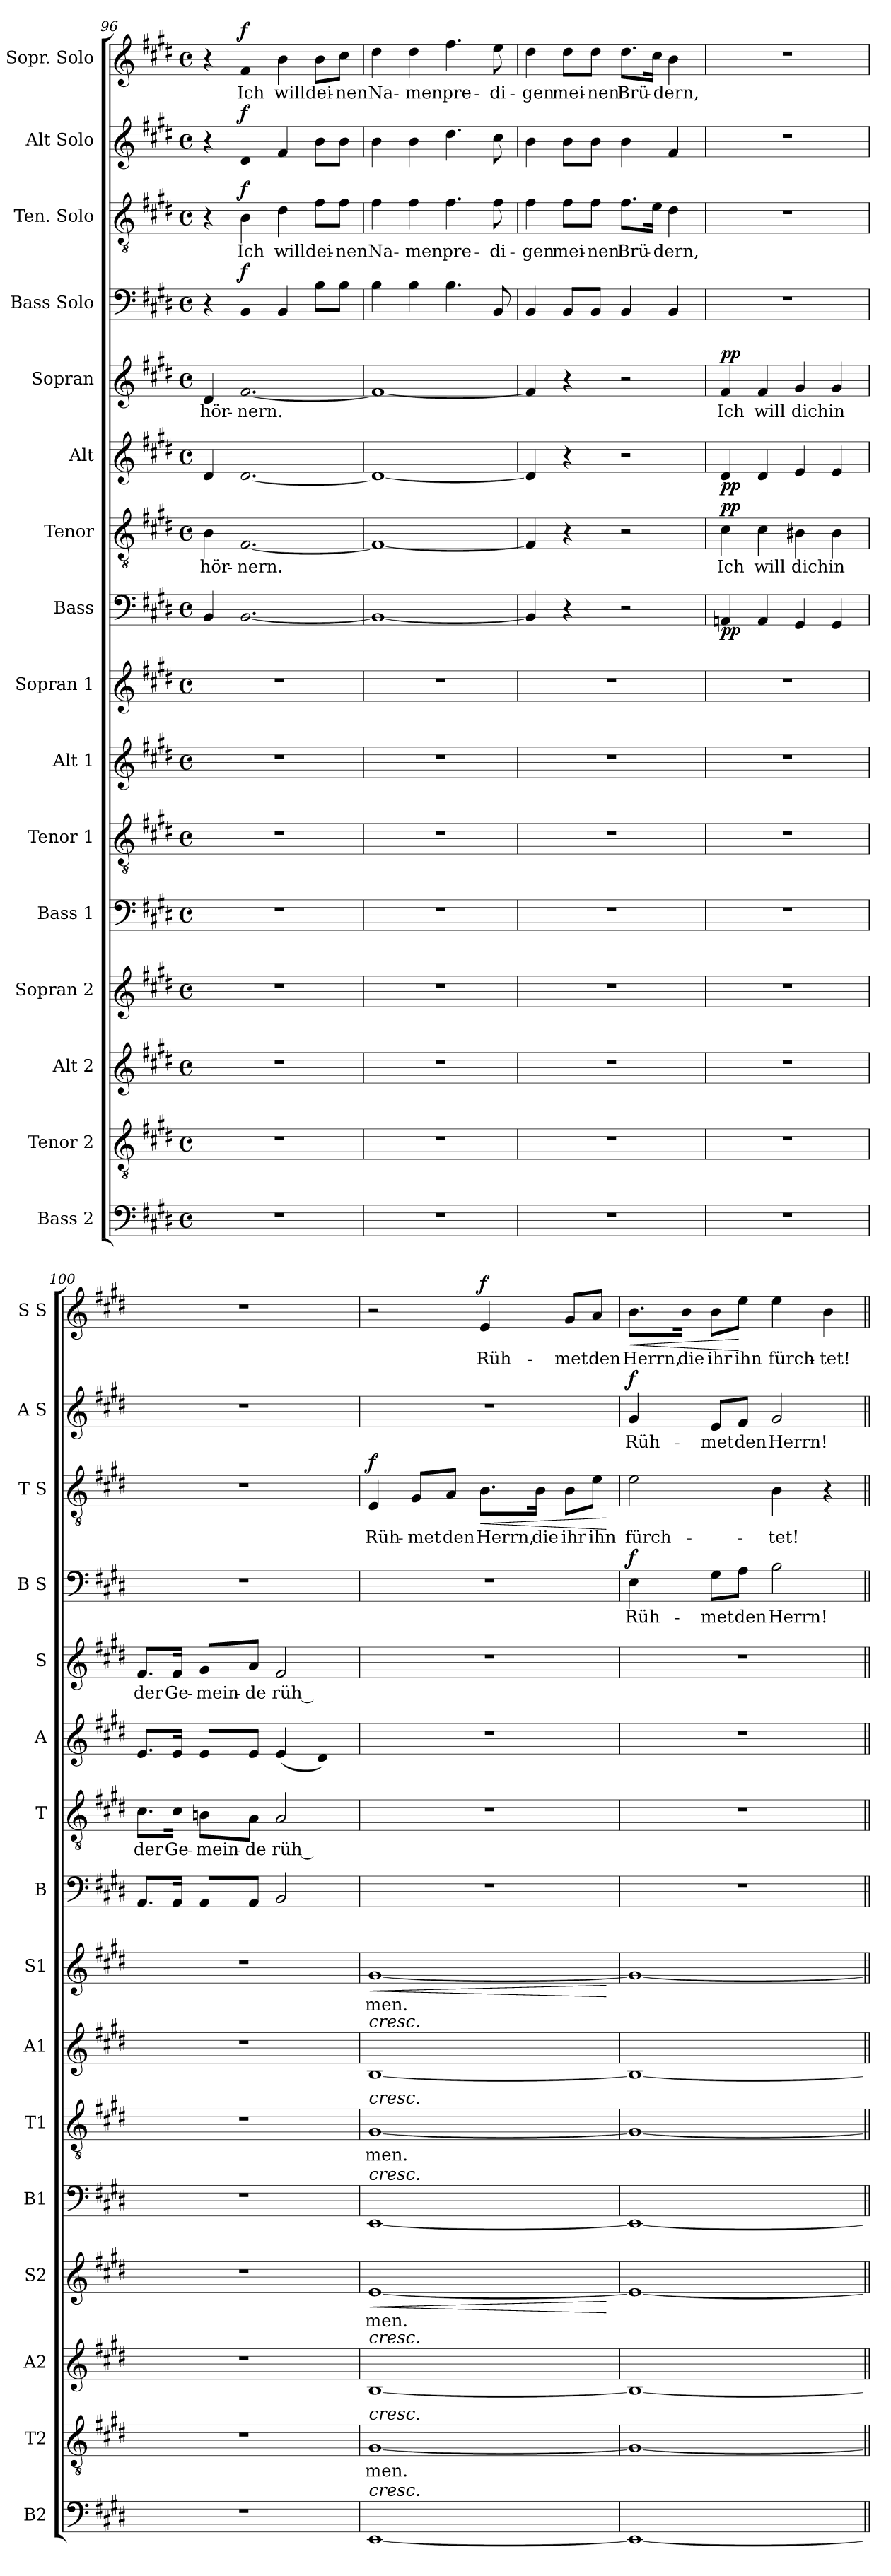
**kern	**kern	**text	**kern	**kern	**text	**dynam	**kern	**kern	**text	**kern	**kern	**text	**dynam	**kern	**dynam	**kern	**text	**dynam	**kern	**dynam	**kern	**text	**dynam	**kern	**text	**dynam	**kern	**text	**dynam	**kern	**text	**dynam	**kern	**text	**dynam
*part16	*part15	*part15	*part14	*part13	*part13	*part13	*part12	*part11	*part11	*part10	*part9	*part9	*part9	*part8	*part8	*part7	*part7	*part7	*part6	*part6	*part5	*part5	*part5	*part4	*part4	*part4	*part3	*part3	*part3	*part2	*part2	*part2	*part1	*part1	*part1
*staff16	*staff15	*staff15	*staff14	*staff13	*staff13	*staff13	*staff12	*staff11	*staff11	*staff10	*staff9	*staff9	*staff9	*staff8	*staff8	*staff7	*staff7	*staff7	*staff6	*staff6	*staff5	*staff5	*staff5	*staff4	*staff4	*staff4	*staff3	*staff3	*staff3	*staff2	*staff2	*staff2	*staff1	*staff1	*staff1
*I"Bass 2	*I"Tenor 2	*	*I"Alt 2	*I"Sopran 2	*	*	*I"Bass 1	*I"Tenor 1	*	*I"Alt 1	*I"Sopran 1	*	*	*I"Bass	*	*I"Tenor	*	*	*I"Alt	*	*I"Sopran	*	*	*I"Bass Solo	*	*	*I"Ten. Solo	*	*	*I"Alt Solo	*	*	*I"Sopr. Solo	*	*
*I'B2	*I'T2	*	*I'A2	*I'S2	*	*	*I'B1	*I'T1	*	*I'A1	*I'S1	*	*	*I'B	*	*I'T	*	*	*I'A	*	*I'S	*	*	*I'B S	*	*	*I'T S	*	*	*I'A S	*	*	*I'S S	*	*
*clefF4	*clefGv2	*	*clefG2	*clefG2	*	*	*clefF4	*clefGv2	*	*clefG2	*clefG2	*	*	*clefF4	*	*clefGv2	*	*	*clefG2	*	*clefG2	*	*	*clefF4	*	*	*clefGv2	*	*	*clefG2	*	*	*clefG2	*	*
*k[f#c#g#d#]	*k[f#c#g#d#]	*	*k[f#c#g#d#]	*k[f#c#g#d#]	*	*	*k[f#c#g#d#]	*k[f#c#g#d#]	*	*k[f#c#g#d#]	*k[f#c#g#d#]	*	*	*k[f#c#g#d#]	*	*k[f#c#g#d#]	*	*	*k[f#c#g#d#]	*	*k[f#c#g#d#]	*	*	*k[f#c#g#d#]	*	*	*k[f#c#g#d#]	*	*	*k[f#c#g#d#]	*	*	*k[f#c#g#d#]	*	*
*M4/4	*M4/4	*	*M4/4	*M4/4	*	*	*M4/4	*M4/4	*	*M4/4	*M4/4	*	*	*M4/4	*	*M4/4	*	*	*M4/4	*	*M4/4	*	*	*M4/4	*	*	*M4/4	*	*	*M4/4	*	*	*M4/4	*	*
*met(c)	*met(c)	*	*met(c)	*met(c)	*	*	*met(c)	*met(c)	*	*met(c)	*met(c)	*	*	*met(c)	*	*met(c)	*	*	*met(c)	*	*met(c)	*	*	*met(c)	*	*	*met(c)	*	*	*met(c)	*	*	*met(c)	*	*
=96	=96	=96	=96	=96	=96	=96	=96	=96	=96	=96	=96	=96	=96	=96	=96	=96	=96	=96	=96	=96	=96	=96	=96	=96	=96	=96	=96	=96	=96	=96	=96	=96	=96	=96	=96
!	!	!	!	!	!	!	!	!	!	!	!	!	!	!	!	!	!LO:LY:b	!	!	!	!	!LO:LY:b	!	!	!	!	!	!	!	!	!	!	!	!	!
1r	1r	.	1r	1r	.	.	1r	1r	.	1r	1r	.	.	4BB/	.	4B\	-hör-	.	4d#/	.	4d#/	-hör-	.	4r	.	.	4r	.	.	4r	.	.	4r	.	.
!	!	!	!	!	!	!	!	!	!	!	!	!	!	!	!	!	!LO:LY:b	!	!	!	!	!LO:LY:b	!	!	!	!LO:DY:b	!	!LO:LY:b	!LO:DY:b	!	!	!LO:DY:b	!	!LO:LY:b	!LO:DY:b
.	.	.	.	.	.	.	.	.	.	.	.	.	.	[2.BB/	.	[2.F#/	-nern.	.	[2.d#/	.	[2.f#/	-nern.	.	4BB/	.	f	4B\	Ich	f	4d#/	.	f	4f#/	Ich	f
!	!	!	!	!	!	!	!	!	!	!	!	!	!	!	!	!	!	!	!	!	!	!	!	!	!	!	!	!LO:LY:b	!	!	!	!	!	!LO:LY:b	!
.	.	.	.	.	.	.	.	.	.	.	.	.	.	.	.	.	.	.	.	.	.	.	.	4BB/	.	.	4d#\	will	.	4f#/	.	.	4b\	will	.
!	!	!	!	!	!	!	!	!	!	!	!	!	!	!	!	!	!	!	!	!	!	!	!	!	!	!	!	!LO:LY:b	!	!	!	!	!	!LO:LY:b	!
.	.	.	.	.	.	.	.	.	.	.	.	.	.	.	.	.	.	.	.	.	.	.	.	8B\L	.	.	8f#\L	dei-	.	8b\L	.	.	8b\L	dei-	.
!	!	!	!	!	!	!	!	!	!	!	!	!	!	!	!	!	!	!	!	!	!	!	!	!	!	!	!	!LO:LY:b	!	!	!	!	!	!LO:LY:b	!
.	.	.	.	.	.	.	.	.	.	.	.	.	.	.	.	.	.	.	.	.	.	.	.	8B\J	.	.	8f#\J	-nen	.	8b\J	.	.	8cc#\J	-nen	.
=97	=97	=97	=97	=97	=97	=97	=97	=97	=97	=97	=97	=97	=97	=97	=97	=97	=97	=97	=97	=97	=97	=97	=97	=97	=97	=97	=97	=97	=97	=97	=97	=97	=97	=97	=97
!	!	!	!	!	!	!	!	!	!	!	!	!	!	!	!	!	!	!	!	!	!	!	!	!	!	!	!	!LO:LY:b	!	!	!	!	!	!LO:LY:b	!
1r	1r	.	1r	1r	.	.	1r	1r	.	1r	1r	.	.	1BB_	.	1F#_	.	.	1d#_	.	1f#_	.	.	4B\	.	.	4f#\	Na-	.	4b\	.	.	4dd#\	Na-	.
!	!	!	!	!	!	!	!	!	!	!	!	!	!	!	!	!	!	!	!	!	!	!	!	!	!	!	!	!LO:LY:b	!	!	!	!	!	!LO:LY:b	!
.	.	.	.	.	.	.	.	.	.	.	.	.	.	.	.	.	.	.	.	.	.	.	.	4B\	.	.	4f#\	-men	.	4b\	.	.	4dd#\	-men	.
!	!	!	!	!	!	!	!	!	!	!	!	!	!	!	!	!	!	!	!	!	!	!	!	!	!	!	!	!LO:LY:b	!	!	!	!	!	!LO:LY:b	!
.	.	.	.	.	.	.	.	.	.	.	.	.	.	.	.	.	.	.	.	.	.	.	.	4.B\	.	.	4.f#\	pre-	.	4.dd#\	.	.	4.ff#\	pre-	.
!	!	!	!	!	!	!	!	!	!	!	!	!	!	!	!	!	!	!	!	!	!	!	!	!	!	!	!	!LO:LY:b	!	!	!	!	!	!LO:LY:b	!
.	.	.	.	.	.	.	.	.	.	.	.	.	.	.	.	.	.	.	.	.	.	.	.	8BB/	.	.	8f#\	-di-	.	8cc#\	.	.	8ee\	-di-	.
=98	=98	=98	=98	=98	=98	=98	=98	=98	=98	=98	=98	=98	=98	=98	=98	=98	=98	=98	=98	=98	=98	=98	=98	=98	=98	=98	=98	=98	=98	=98	=98	=98	=98	=98	=98
!	!	!	!	!	!	!	!	!	!	!	!	!	!	!	!	!	!	!	!	!	!	!	!	!	!	!	!	!LO:LY:b	!	!	!	!	!	!LO:LY:b	!
1r	1r	.	1r	1r	.	.	1r	1r	.	1r	1r	.	.	4BB/]	.	4F#/]	.	.	4d#/]	.	4f#/]	.	.	4BB/	.	.	4f#\	-gen	.	4b\	.	.	4dd#\	-gen	.
!	!	!	!	!	!	!	!	!	!	!	!	!	!	!	!	!	!	!	!	!	!	!	!	!	!	!	!	!LO:LY:b	!	!	!	!	!	!LO:LY:b	!
.	.	.	.	.	.	.	.	.	.	.	.	.	.	4r	.	4r	.	.	4r	.	4r	.	.	8BB/L	.	.	8f#\L	mei-	.	8b\L	.	.	8dd#\L	mei-	.
!	!	!	!	!	!	!	!	!	!	!	!	!	!	!	!	!	!	!	!	!	!	!	!	!	!	!	!	!LO:LY:b	!	!	!	!	!	!LO:LY:b	!
.	.	.	.	.	.	.	.	.	.	.	.	.	.	.	.	.	.	.	.	.	.	.	.	8BB/J	.	.	8f#\J	-nen	.	8b\J	.	.	8dd#\J	-nen	.
!	!	!	!	!	!	!	!	!	!	!	!	!	!	!	!	!	!	!	!	!	!	!	!	!	!	!	!	!LO:LY:b	!	!	!	!	!	!LO:LY:b	!
.	.	.	.	.	.	.	.	.	.	.	.	.	.	2r	.	2r	.	.	2r	.	2r	.	.	4BB/	.	.	8.f#\L	Brü-	.	4b\	.	.	8.dd#\L	Brü-	.
.	.	.	.	.	.	.	.	.	.	.	.	.	.	.	.	.	.	.	.	.	.	.	.	.	.	.	16e\Jk	.	.	.	.	.	16cc#\Jk	.	.
!	!	!	!	!	!	!	!	!	!	!	!	!	!	!	!	!	!	!	!	!	!	!	!	!	!	!	!	!LO:LY:b	!	!	!	!	!	!LO:LY:b	!
.	.	.	.	.	.	.	.	.	.	.	.	.	.	.	.	.	.	.	.	.	.	.	.	4BB/	.	.	4d#\	-dern,	.	4f#/	.	.	4b\	-dern,	.
!!LO:PB:g=z
=99	=99	=99	=99	=99	=99	=99	=99	=99	=99	=99	=99	=99	=99	=99	=99	=99	=99	=99	=99	=99	=99	=99	=99	=99	=99	=99	=99	=99	=99	=99	=99	=99	=99	=99	=99
!	!	!	!	!	!	!	!	!	!	!	!	!	!	!	!LO:DY:b	!	!LO:LY:b	!LO:DY:b	!	!LO:DY:b	!	!LO:LY:b	!LO:DY:b	!	!	!	!	!	!	!	!	!	!	!	!
1r	1r	.	1r	1r	.	.	1r	1r	.	1r	1r	.	.	4AAn/	pp	4c#\	Ich	pp	4d#/	pp	4f#/	Ich	pp	1r	.	.	1r	.	.	1r	.	.	1r	.	.
!	!	!	!	!	!	!	!	!	!	!	!	!	!	!	!	!	!LO:LY:b	!	!	!	!	!LO:LY:b	!	!	!	!	!	!	!	!	!	!	!	!	!
.	.	.	.	.	.	.	.	.	.	.	.	.	.	4AA/	.	4c#\	will	.	4d#/	.	4f#/	will	.	.	.	.	.	.	.	.	.	.	.	.	.
!	!	!	!	!	!	!	!	!	!	!	!	!	!	!	!	!	!LO:LY:b	!	!	!	!	!LO:LY:b	!	!	!	!	!	!	!	!	!	!	!	!	!
.	.	.	.	.	.	.	.	.	.	.	.	.	.	4GG#/	.	4B#X\	dich	.	4e/	.	4g#/	dich	.	.	.	.	.	.	.	.	.	.	.	.	.
!	!	!	!	!	!	!	!	!	!	!	!	!	!	!	!	!	!LO:LY:b	!	!	!	!	!LO:LY:b	!	!	!	!	!	!	!	!	!	!	!	!	!
.	.	.	.	.	.	.	.	.	.	.	.	.	.	4GG#/	.	4B#\	in	.	4e/	.	4g#/	in	.	.	.	.	.	.	.	.	.	.	.	.	.
=100	=100	=100	=100	=100	=100	=100	=100	=100	=100	=100	=100	=100	=100	=100	=100	=100	=100	=100	=100	=100	=100	=100	=100	=100	=100	=100	=100	=100	=100	=100	=100	=100	=100	=100	=100
!	!	!	!	!	!	!	!	!	!	!	!	!	!	!	!	!	!LO:LY:b	!	!	!	!	!LO:LY:b	!	!	!	!	!	!	!	!	!	!	!	!	!
1r	1r	.	1r	1r	.	.	1r	1r	.	1r	1r	.	.	8.AA/L	.	8.c#\L	der	.	8.e/L	.	8.f#/L	der	.	1r	.	.	1r	.	.	1r	.	.	1r	.	.
!	!	!	!	!	!	!	!	!	!	!	!	!	!	!	!	!	!LO:LY:b	!	!	!	!	!LO:LY:b	!	!	!	!	!	!	!	!	!	!	!	!	!
.	.	.	.	.	.	.	.	.	.	.	.	.	.	16AA/Jk	.	16c#\Jk	Ge-	.	16e/Jk	.	16f#/Jk	Ge-	.	.	.	.	.	.	.	.	.	.	.	.	.
!	!	!	!	!	!	!	!	!	!	!	!	!	!	!	!	!	!LO:LY:b	!	!	!	!	!LO:LY:b	!	!	!	!	!	!	!	!	!	!	!	!	!
.	.	.	.	.	.	.	.	.	.	.	.	.	.	8AA/L	.	8Bn\L	-mein-	.	8e/L	.	8g#/L	-mein-	.	.	.	.	.	.	.	.	.	.	.	.	.
!	!	!	!	!	!	!	!	!	!	!	!	!	!	!	!	!	!LO:LY:b	!	!	!	!	!LO:LY:b	!	!	!	!	!	!	!	!	!	!	!	!	!
.	.	.	.	.	.	.	.	.	.	.	.	.	.	8AA/J	.	8A\J	-de	.	8e/J	.	8a/J	-de	.	.	.	.	.	.	.	.	.	.	.	.	.
!	!	!	!	!	!	!	!	!	!	!	!	!	!	!	!	!	!LO:LY:b	!	!	!	!	!LO:LY:b	!	!	!	!	!	!	!	!	!	!	!	!	!
.	.	.	.	.	.	.	.	.	.	.	.	.	.	2BB/	.	2A/	rüh --	.	(<4e/	.	2f#/	rüh --	.	.	.	.	.	.	.	.	.	.	.	.	.
.	.	.	.	.	.	.	.	.	.	.	.	.	.	.	.	.	.	.	4d#/)	.	.	.	.	.	.	.	.	.	.	.	.	.	.	.	.
!!LO:PB:g=z
=101	=101	=101	=101	=101	=101	=101	=101	=101	=101	=101	=101	=101	=101	=101	=101	=101	=101	=101	=101	=101	=101	=101	=101	=101	=101	=101	=101	=101	=101	=101	=101	=101	=101	=101	=101
!	!	!	!	!	!	!	!	!	!	!LO:TX:a:i:t=cresc.	!	!	!	!	!	!	!	!	!	!	!	!	!	!	!	!	!	!	!	!	!	!	!	!	!
!	!	!	!	!	!	!	!	!LO:TX:a:i:t=cresc.	!	!	!	!	!	!	!	!	!	!	!	!	!	!	!	!	!	!	!	!	!	!	!	!	!	!	!
!	!	!	!	!	!	!	!LO:TX:a:i:t=cresc.	!	!	!	!	!	!	!	!	!	!	!	!	!	!	!	!	!	!	!	!	!	!	!	!	!	!	!	!
!	!	!	!LO:TX:a:i:t=cresc.	!	!	!	!	!	!	!	!	!	!	!	!	!	!	!	!	!	!	!	!	!	!	!	!	!	!	!	!	!	!	!	!
!	!LO:TX:a:i:t=cresc.	!	!	!	!	!	!	!	!	!	!	!	!	!	!	!	!	!	!	!	!	!	!	!	!	!	!	!	!	!	!	!	!	!	!
!LO:TX:a:i:t=cresc.	!	!	!	!	!	!	!	!	!	!	!	!	!	!	!	!	!	!	!	!	!	!	!	!	!	!	!	!	!	!	!	!	!	!	!
!	!	!LO:LY:b	!	!	!LO:LY:b	!LO:HP:b	!	!	!LO:LY:b	!	!	!LO:LY:b	!LO:HP:b	!	!	!	!	!	!	!	!	!	!	!	!	!	!	!LO:LY:b	!LO:DY:b	!	!	!	!	!	!
[1EE	[1G#	-men.	[1B	[1e	-men.	<	[1EE	[1G#	-men.	[1B	[1g#	-men.	<	1r	.	1r	.	.	1r	.	1r	.	.	1r	.	.	4E/	Rüh-	f	1r	.	.	2r	.	.
!	!	!	!	!	!	!	!	!	!	!	!	!	!	!	!	!	!	!	!	!	!	!	!	!	!	!	!	!LO:LY:b	!	!	!	!	!	!	!
.	.	.	.	.	.	.	.	.	.	.	.	.	.	.	.	.	.	.	.	.	.	.	.	.	.	.	8G#/L	-met	.	.	.	.	.	.	.
!	!	!	!	!	!	!	!	!	!	!	!	!	!	!	!	!	!	!	!	!	!	!	!	!	!	!	!	!LO:LY:b	!	!	!	!	!	!	!
.	.	.	.	.	.	.	.	.	.	.	.	.	.	.	.	.	.	.	.	.	.	.	.	.	.	.	8A/J	den	.	.	.	.	.	.	.
!	!	!	!	!	!	!	!	!	!	!	!	!	!	!	!	!	!	!	!	!	!	!	!	!	!	!	!	!LO:LY:b	!LO:HP:b	!	!	!	!	!LO:LY:b	!LO:DY:b
.	.	.	.	.	.	.	.	.	.	.	.	.	.	.	.	.	.	.	.	.	.	.	.	.	.	.	8.B\L	Herrn,	<	.	.	.	4e/	Rüh-	f
!	!	!	!	!	!	!	!	!	!	!	!	!	!	!	!	!	!	!	!	!	!	!	!	!	!	!	!	!LO:LY:b	!	!	!	!	!	!	!
.	.	.	.	.	.	.	.	.	.	.	.	.	.	.	.	.	.	.	.	.	.	.	.	.	.	.	16B\Jk	die	.	.	.	.	.	.	.
!	!	!	!	!	!	!	!	!	!	!	!	!	!	!	!	!	!	!	!	!	!	!	!	!	!	!	!	!LO:LY:b	!	!	!	!	!	!LO:LY:b	!
.	.	.	.	.	.	.	.	.	.	.	.	.	.	.	.	.	.	.	.	.	.	.	.	.	.	.	8B\L	ihr	.	.	.	.	8g#/L	-met	.
!	!	!	!	!	!	!	!	!	!	!	!	!	!	!	!	!	!	!	!	!	!	!	!	!	!	!	!	!LO:LY:b	!	!	!	!	!	!LO:LY:b	!
.	.	.	.	.	.	.	.	.	.	.	.	.	.	.	.	.	.	.	.	.	.	.	.	.	.	.	8e\J	ihn	.	.	.	.	8a/J	den	.
.	.	.	.	.	.	[	.	.	.	.	.	.	[	.	.	.	.	.	.	.	.	.	.	.	.	.	.	.	[	.	.	.	.	.	.
=102	=102	=102	=102	=102	=102	=102	=102	=102	=102	=102	=102	=102	=102	=102	=102	=102	=102	=102	=102	=102	=102	=102	=102	=102	=102	=102	=102	=102	=102	=102	=102	=102	=102	=102	=102
!	!	!	!	!	!	!	!	!	!	!	!	!	!	!	!	!	!	!	!	!	!	!	!	!	!LO:LY:b	!LO:DY:b	!	!LO:LY:b	!	!	!LO:LY:b	!LO:DY:b	!	!LO:LY:b	!LO:HP:b
1EE_	1G#_	.	1B_	1e_	.	.	1EE_	1G#_	.	1B_	1g#_	.	.	1r	.	1r	.	.	1r	.	1r	.	.	4E\	Rüh-	f	2e\	fürch-	.	4g#/	Rüh-	f	8.b\L	Herrn,	<
!	!	!	!	!	!	!	!	!	!	!	!	!	!	!	!	!	!	!	!	!	!	!	!	!	!	!	!	!	!	!	!	!	!	!LO:LY:b	!
.	.	.	.	.	.	.	.	.	.	.	.	.	.	.	.	.	.	.	.	.	.	.	.	.	.	.	.	.	.	.	.	.	16b\Jk	die	.
!	!	!	!	!	!	!	!	!	!	!	!	!	!	!	!	!	!	!	!	!	!	!	!	!	!LO:LY:b	!	!	!	!	!	!LO:LY:b	!	!	!LO:LY:b	!
.	.	.	.	.	.	.	.	.	.	.	.	.	.	.	.	.	.	.	.	.	.	.	.	8G#\L	-met	.	.	.	.	8e/L	-met	.	8b\L	ihr	.
!	!	!	!	!	!	!	!	!	!	!	!	!	!	!	!	!	!	!	!	!	!	!	!	!	!LO:LY:b	!	!	!	!	!	!LO:LY:b	!	!	!LO:LY:b	!
.	.	.	.	.	.	.	.	.	.	.	.	.	.	.	.	.	.	.	.	.	.	.	.	8A\J	den	.	.	.	.	8f#/J	den	.	8ee\J	ihn	[
!	!	!	!	!	!	!	!	!	!	!	!	!	!	!	!	!	!	!	!	!	!	!	!	!	!LO:LY:b	!	!	!LO:LY:b	!	!	!LO:LY:b	!	!	!LO:LY:b	!
.	.	.	.	.	.	.	.	.	.	.	.	.	.	.	.	.	.	.	.	.	.	.	.	2B\	Herrn!	.	4B\	-tet!	.	2g#/	Herrn!	.	4ee\	fürch-	.
!	!	!	!	!	!	!	!	!	!	!	!	!	!	!	!	!	!	!	!	!	!	!	!	!	!	!	!	!	!	!	!	!	!	!LO:LY:b	!
.	.	.	.	.	.	.	.	.	.	.	.	.	.	.	.	.	.	.	.	.	.	.	.	.	.	.	4r	.	.	.	.	.	4b\	-tet!	.
=||	=||	=||	=||	=||	=||	=||	=||	=||	=||	=||	=||	=||	=||	=||	=||	=||	=||	=||	=||	=||	=||	=||	=||	=||	=||	=||	=||	=||	=||	=||	=||	=||	=||	=||	=||
*-	*-	*-	*-	*-	*-	*-	*-	*-	*-	*-	*-	*-	*-	*-	*-	*-	*-	*-	*-	*-	*-	*-	*-	*-	*-	*-	*-	*-	*-	*-	*-	*-	*-	*-	*-
